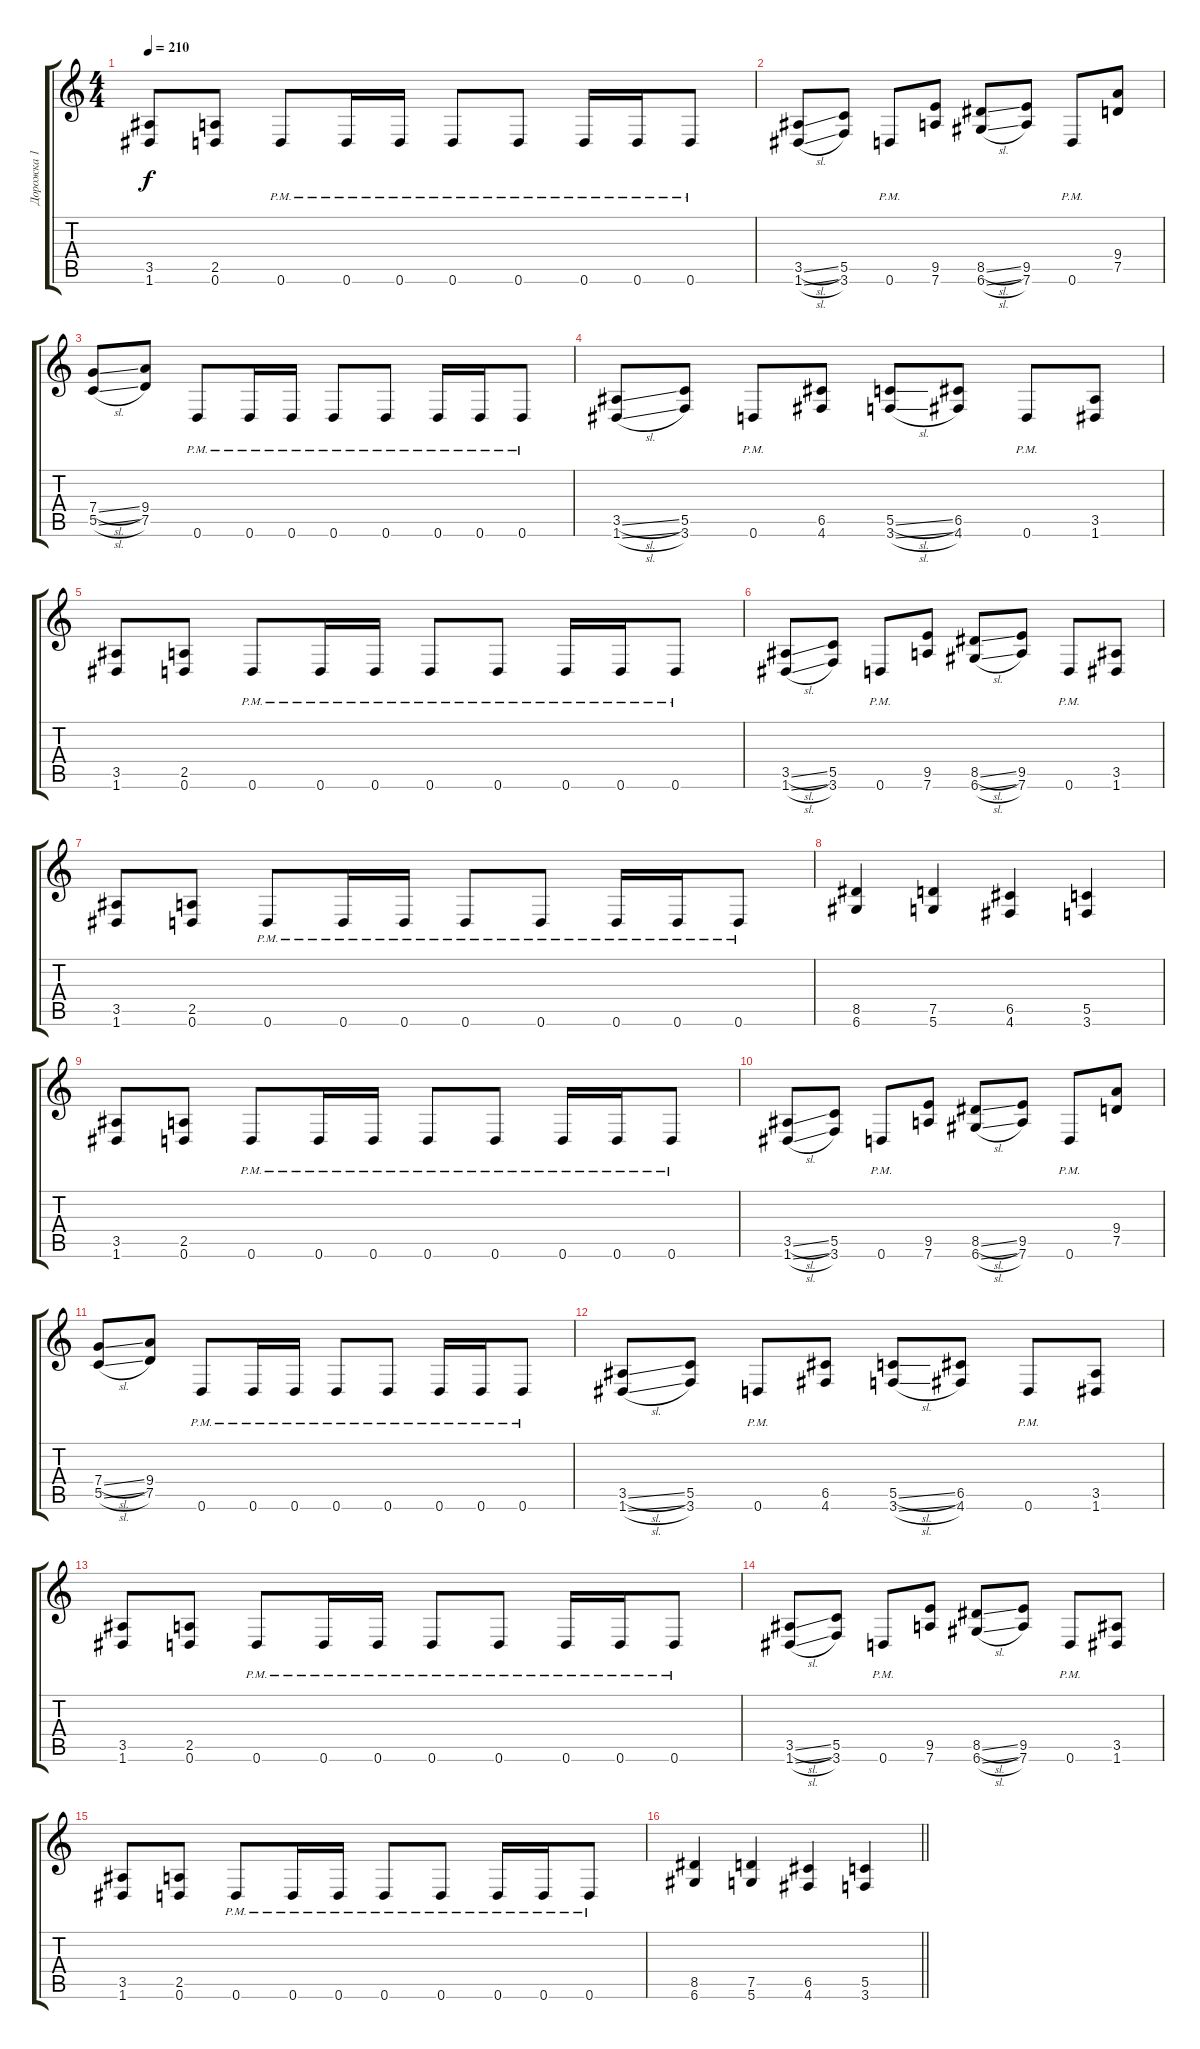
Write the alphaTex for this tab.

\track ("Дорожка 1" "Дорожка 1") {instrument distortionguitar}
\staff {score tabs}
\tuning (D4 A3 F3 C3 G2 D2) {hide}
\ts (4 4)
\tempo 210
\clef g2
\ks c
(3.5 1.6).8{dy f} (2.5 0.6).8 0.6{pm}.8 0.6{pm}.16 0.6{pm}.16 0.6{pm}.8 0.6{pm}.8 0.6{pm}.16 0.6{pm}.16 0.6{pm}.8 |
(3.5{sl} 1.6{sl}).8 (5.5 3.6).8 0.6{pm}.8 (9.5 7.6).8 (8.5{sl} 6.6{sl}).8 (9.5 7.6).8 0.6{pm}.8 (9.4 7.5).8 |
(7.4{sl} 5.5{sl}).8 (9.4 7.5).8 0.6{pm}.8 0.6{pm}.16 0.6{pm}.16 0.6{pm}.8 0.6{pm}.8 0.6{pm}.16 0.6{pm}.16 0.6{pm}.8 |
(3.5{sl} 1.6{sl}).8 (5.5 3.6).8 0.6{pm}.8 (6.5 4.6).8 (5.5{sl} 3.6{sl}).8 (6.5 4.6).8 0.6{pm}.8 (3.5 1.6).8 |
(3.5 1.6).8 (2.5 0.6).8 0.6{pm}.8 0.6{pm}.16 0.6{pm}.16 0.6{pm}.8 0.6{pm}.8 0.6{pm}.16 0.6{pm}.16 0.6{pm}.8 |
(3.5{sl} 1.6{sl}).8 (5.5 3.6).8 0.6{pm}.8 (9.5 7.6).8 (8.5{sl} 6.6{sl}).8 (9.5 7.6).8 0.6{pm}.8 (3.5 1.6).8 |
(3.5 1.6).8 (2.5 0.6).8 0.6{pm}.8 0.6{pm}.16 0.6{pm}.16 0.6{pm}.8 0.6{pm}.8 0.6{pm}.16 0.6{pm}.16 0.6{pm}.8 |
(8.5 6.6).4 (7.5 5.6).4 (6.5 4.6).4 (5.5 3.6).4 |
(3.5 1.6).8 (2.5 0.6).8 0.6{pm}.8 0.6{pm}.16 0.6{pm}.16 0.6{pm}.8 0.6{pm}.8 0.6{pm}.16 0.6{pm}.16 0.6{pm}.8 |
(3.5{sl} 1.6{sl}).8 (5.5 3.6).8 0.6{pm}.8 (9.5 7.6).8 (8.5{sl} 6.6{sl}).8 (9.5 7.6).8 0.6{pm}.8 (9.4 7.5).8 |
(7.4{sl} 5.5{sl}).8 (9.4 7.5).8 0.6{pm}.8 0.6{pm}.16 0.6{pm}.16 0.6{pm}.8 0.6{pm}.8 0.6{pm}.16 0.6{pm}.16 0.6{pm}.8 |
(3.5{sl} 1.6{sl}).8 (5.5 3.6).8 0.6{pm}.8 (6.5 4.6).8 (5.5{sl} 3.6{sl}).8 (6.5 4.6).8 0.6{pm}.8 (3.5 1.6).8 |
(3.5 1.6).8 (2.5 0.6).8 0.6{pm}.8 0.6{pm}.16 0.6{pm}.16 0.6{pm}.8 0.6{pm}.8 0.6{pm}.16 0.6{pm}.16 0.6{pm}.8 |
(3.5{sl} 1.6{sl}).8 (5.5 3.6).8 0.6{pm}.8 (9.5 7.6).8 (8.5{sl} 6.6{sl}).8 (9.5 7.6).8 0.6{pm}.8 (3.5 1.6).8 |
(3.5 1.6).8 (2.5 0.6).8 0.6{pm}.8 0.6{pm}.16 0.6{pm}.16 0.6{pm}.8 0.6{pm}.8 0.6{pm}.16 0.6{pm}.16 0.6{pm}.8 |
\barLineRight lightlight
(8.5 6.6).4 (7.5 5.6).4 (6.5 4.6).4 (5.5 3.6).4
